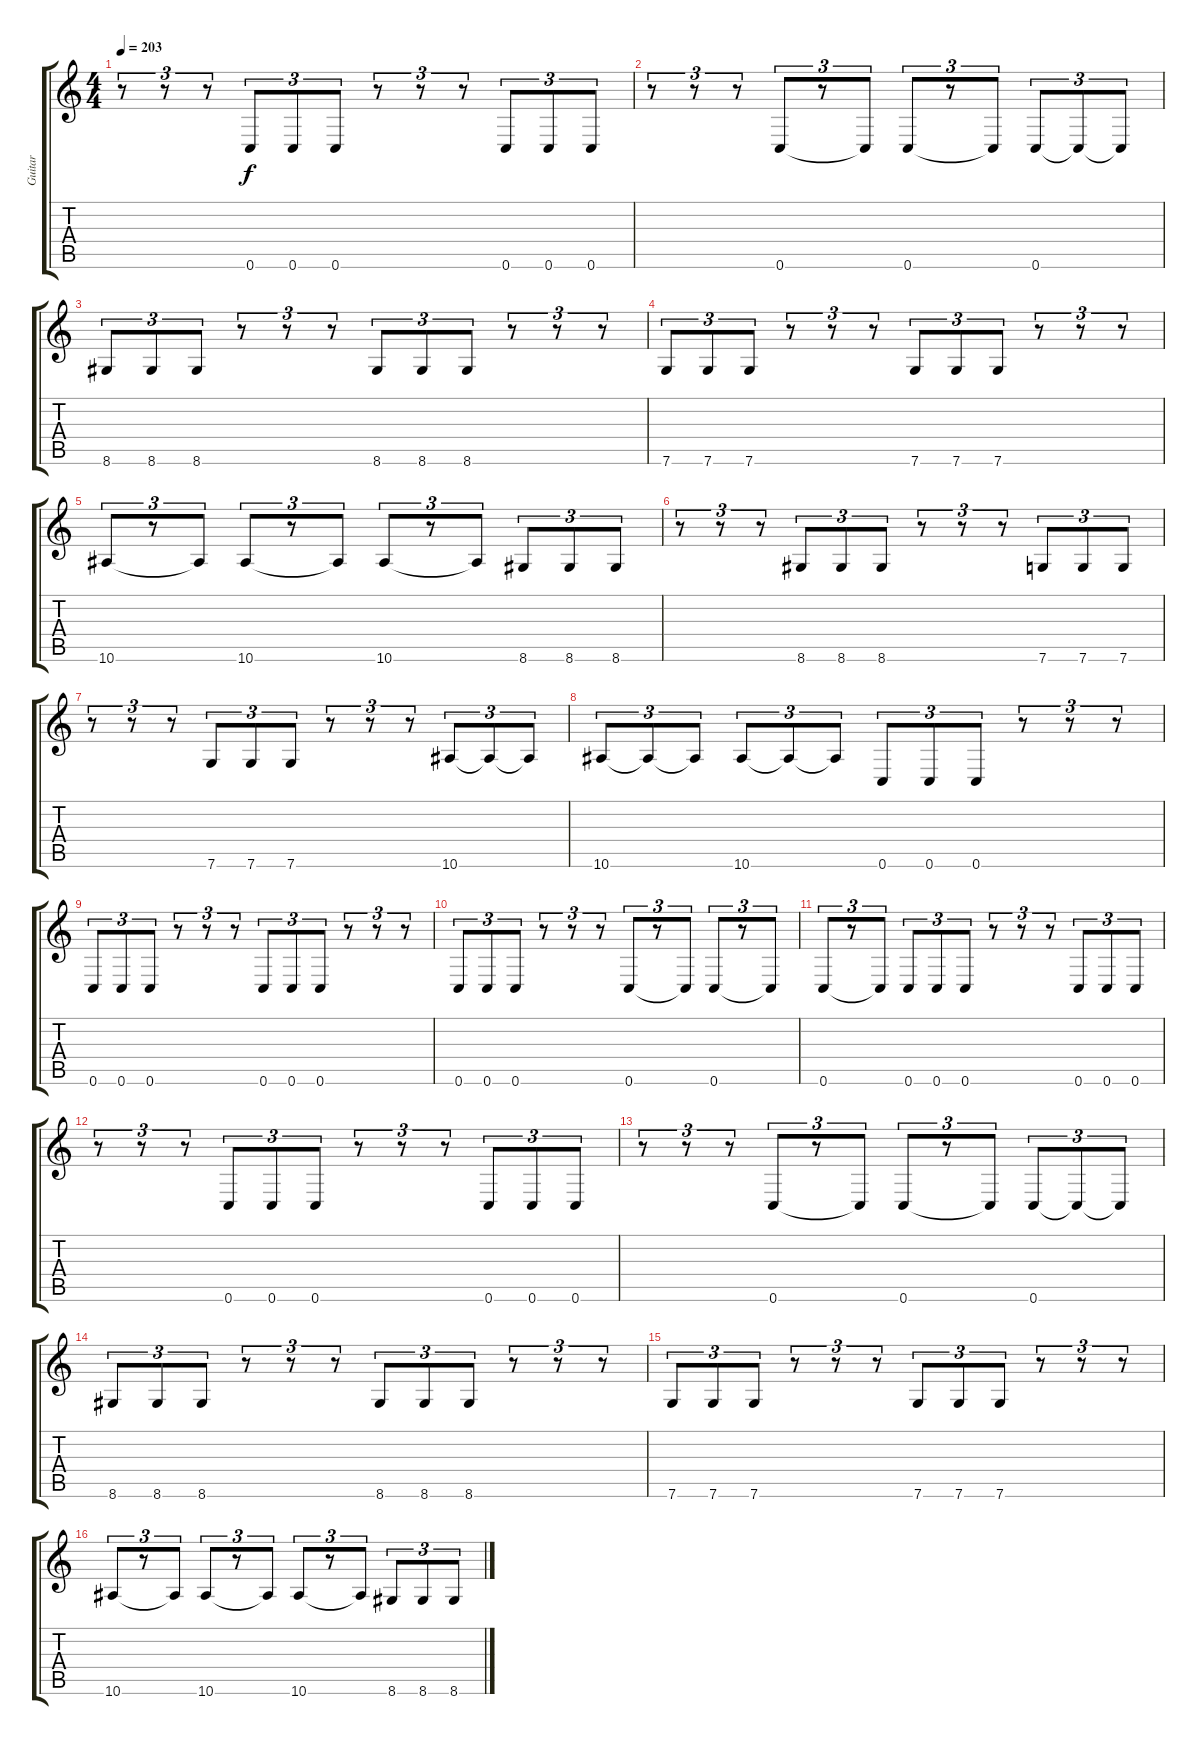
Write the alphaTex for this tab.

\track ("Guitar" "Guitar") {instrument distortionguitar}
\staff {score tabs}
\tuning (D4 A3 F3 C3 G2 C2) {hide}
\ts (4 4)
\tempo 203
\clef g2
\ks c
r.8{tu (3 2) dy f} r.8{tu (3 2)} r.8{tu (3 2)} 0.6.8{tu (3 2)} 0.6.8{tu (3 2)} 0.6.8{tu (3 2)} r.8{tu (3 2)} r.8{tu (3 2)} r.8{tu (3 2)} 0.6.8{tu (3 2)} 0.6.8{tu (3 2)} 0.6.8{tu (3 2)} |
r.8{tu (3 2)} r.8{tu (3 2)} r.8{tu (3 2)} 0.6.8{tu (3 2)} r.8{tu (3 2)} 0.6{t}.8{tu (3 2)} 0.6.8{tu (3 2)} r.8{tu (3 2)} 0.6{t}.8{tu (3 2)} 0.6.8{tu (3 2)} 0.6{t}.8{tu (3 2)} 0.6{t}.8{tu (3 2)} |
8.6.8{tu (3 2)} 8.6.8{tu (3 2)} 8.6.8{tu (3 2)} r.8{tu (3 2)} r.8{tu (3 2)} r.8{tu (3 2)} 8.6.8{tu (3 2)} 8.6.8{tu (3 2)} 8.6.8{tu (3 2)} r.8{tu (3 2)} r.8{tu (3 2)} r.8{tu (3 2)} |
7.6.8{tu (3 2)} 7.6.8{tu (3 2)} 7.6.8{tu (3 2)} r.8{tu (3 2)} r.8{tu (3 2)} r.8{tu (3 2)} 7.6.8{tu (3 2)} 7.6.8{tu (3 2)} 7.6.8{tu (3 2)} r.8{tu (3 2)} r.8{tu (3 2)} r.8{tu (3 2)} |
10.6.8{tu (3 2)} r.8{tu (3 2)} 10.6{t}.8{tu (3 2)} 10.6.8{tu (3 2)} r.8{tu (3 2)} 10.6{t}.8{tu (3 2)} 10.6.8{tu (3 2)} r.8{tu (3 2)} 10.6{t}.8{tu (3 2)} 8.6.8{tu (3 2)} 8.6.8{tu (3 2)} 8.6.8{tu (3 2)} |
r.8{tu (3 2)} r.8{tu (3 2)} r.8{tu (3 2)} 8.6.8{tu (3 2)} 8.6.8{tu (3 2)} 8.6.8{tu (3 2)} r.8{tu (3 2)} r.8{tu (3 2)} r.8{tu (3 2)} 7.6.8{tu (3 2)} 7.6.8{tu (3 2)} 7.6.8{tu (3 2)} |
r.8{tu (3 2)} r.8{tu (3 2)} r.8{tu (3 2)} 7.6.8{tu (3 2)} 7.6.8{tu (3 2)} 7.6.8{tu (3 2)} r.8{tu (3 2)} r.8{tu (3 2)} r.8{tu (3 2)} 10.6.8{tu (3 2)} 10.6{t}.8{tu (3 2)} 10.6{t}.8{tu (3 2)} |
10.6.8{tu (3 2)} 10.6{t}.8{tu (3 2)} 10.6{t}.8{tu (3 2)} 10.6.8{tu (3 2)} 10.6{t}.8{tu (3 2)} 10.6{t}.8{tu (3 2)} 0.6.8{tu (3 2)} 0.6.8{tu (3 2)} 0.6.8{tu (3 2)} r.8{tu (3 2)} r.8{tu (3 2)} r.8{tu (3 2)} |
0.6.8{tu (3 2)} 0.6.8{tu (3 2)} 0.6.8{tu (3 2)} r.8{tu (3 2)} r.8{tu (3 2)} r.8{tu (3 2)} 0.6.8{tu (3 2)} 0.6.8{tu (3 2)} 0.6.8{tu (3 2)} r.8{tu (3 2)} r.8{tu (3 2)} r.8{tu (3 2)} |
0.6.8{tu (3 2)} 0.6.8{tu (3 2)} 0.6.8{tu (3 2)} r.8{tu (3 2)} r.8{tu (3 2)} r.8{tu (3 2)} 0.6.8{tu (3 2)} r.8{tu (3 2)} 0.6{t}.8{tu (3 2)} 0.6.8{tu (3 2)} r.8{tu (3 2)} 0.6{t}.8{tu (3 2)} |
0.6.8{tu (3 2)} r.8{tu (3 2)} 0.6{t}.8{tu (3 2)} 0.6.8{tu (3 2)} 0.6.8{tu (3 2)} 0.6.8{tu (3 2)} r.8{tu (3 2)} r.8{tu (3 2)} r.8{tu (3 2)} 0.6.8{tu (3 2)} 0.6.8{tu (3 2)} 0.6.8{tu (3 2)} |
r.8{tu (3 2)} r.8{tu (3 2)} r.8{tu (3 2)} 0.6.8{tu (3 2)} 0.6.8{tu (3 2)} 0.6.8{tu (3 2)} r.8{tu (3 2)} r.8{tu (3 2)} r.8{tu (3 2)} 0.6.8{tu (3 2)} 0.6.8{tu (3 2)} 0.6.8{tu (3 2)} |
r.8{tu (3 2)} r.8{tu (3 2)} r.8{tu (3 2)} 0.6.8{tu (3 2)} r.8{tu (3 2)} 0.6{t}.8{tu (3 2)} 0.6.8{tu (3 2)} r.8{tu (3 2)} 0.6{t}.8{tu (3 2)} 0.6.8{tu (3 2)} 0.6{t}.8{tu (3 2)} 0.6{t}.8{tu (3 2)} |
8.6.8{tu (3 2)} 8.6.8{tu (3 2)} 8.6.8{tu (3 2)} r.8{tu (3 2)} r.8{tu (3 2)} r.8{tu (3 2)} 8.6.8{tu (3 2)} 8.6.8{tu (3 2)} 8.6.8{tu (3 2)} r.8{tu (3 2)} r.8{tu (3 2)} r.8{tu (3 2)} |
7.6.8{tu (3 2)} 7.6.8{tu (3 2)} 7.6.8{tu (3 2)} r.8{tu (3 2)} r.8{tu (3 2)} r.8{tu (3 2)} 7.6.8{tu (3 2)} 7.6.8{tu (3 2)} 7.6.8{tu (3 2)} r.8{tu (3 2)} r.8{tu (3 2)} r.8{tu (3 2)} |
10.6.8{tu (3 2)} r.8{tu (3 2)} 10.6{t}.8{tu (3 2)} 10.6.8{tu (3 2)} r.8{tu (3 2)} 10.6{t}.8{tu (3 2)} 10.6.8{tu (3 2)} r.8{tu (3 2)} 10.6{t}.8{tu (3 2)} 8.6.8{tu (3 2)} 8.6.8{tu (3 2)} 8.6.8{tu (3 2)}
